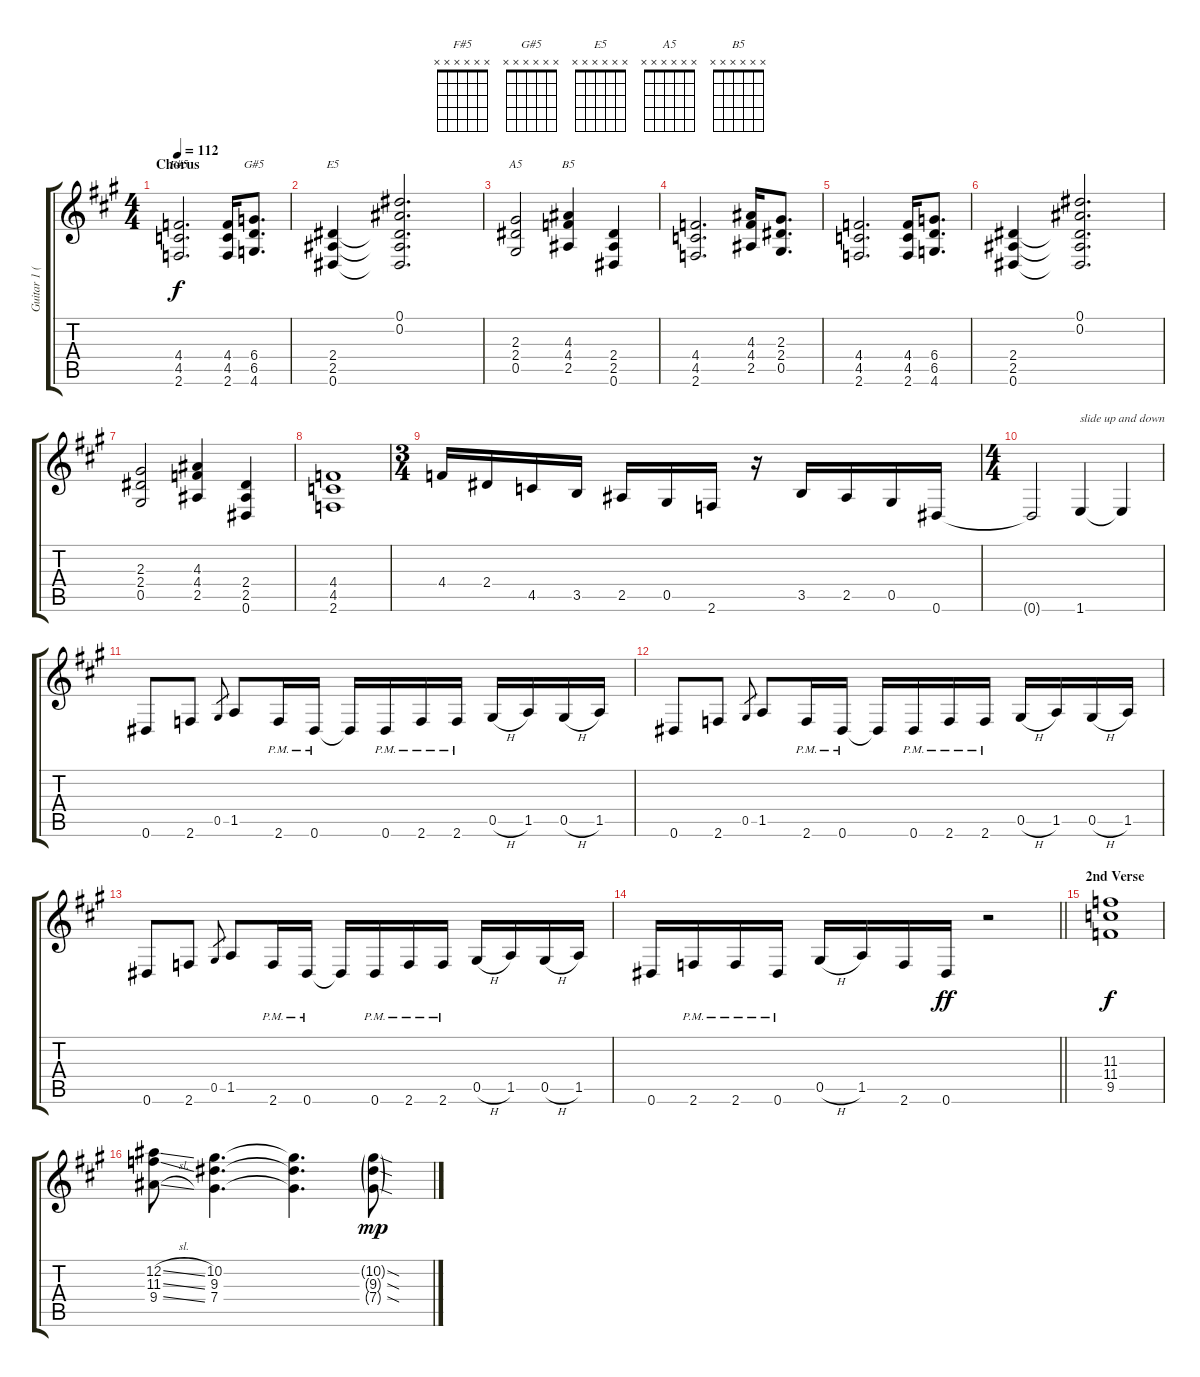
\track ("Guitar 1 (Slash)" "Guitar 1 (") {instrument overdrivenguitar}
\staff {score tabs}
\tuning (Eb4 Bb3 Gb3 Db3 Ab2 Eb2) {hide}
\chord ("F#5" x x x x x x)
\chord ("G#5" x x x x x x)
\chord ("E5" x x x x x x)
\chord ("A5" x x x x x x)
\chord ("B5" x x x x x x)
\ts (4 4)
\section ("" "Chorus")
\tempo 112
\clef g2
\ks f#minor
(4.4 4.5 2.6).2{d ch "F#5" dy f} (4.4 4.5 2.6).16 (6.4 6.5 4.6).8{d ch "G#5"} |
(2.4 2.5 0.6).4{ch "E5"} (0.1 0.2 2.4{t} 2.5{t} 0.6{t}).2{d} |
(2.3 2.4 0.5).2{ch "A5"} (4.3 4.4 2.5).4{ch "B5"} (2.4 2.5 0.6).4 |
(4.4 4.5 2.6).2{d} (4.3 4.4 2.5).16 (2.3 2.4 0.5).8{d} |
(4.4 4.5 2.6).2{d} (4.4 4.5 2.6).16 (6.4 6.5 4.6).8{d} |
(2.4 2.5 0.6).4 (0.1 0.2 2.4{t} 2.5{t} 0.6{t}).2{d} |
(2.3 2.4 0.5).2 (4.3 4.4 2.5).4 (2.4 2.5 0.6).4 |
(4.4 4.5 2.6).1 |
\ts (3 4)
4.4.16 2.4.16 4.5.16 3.5.16 2.5.16 0.5.16 2.6.16 r.16 3.5.16 2.5.16 0.5.16 0.6.16 |
\ts (4 4)
0.6{t}.2 1.6.4{txt "slide up and down"} 1.6{t}.4 |
0.6.8 2.6.8 0.5.8{gr} 1.5.8 2.6{pm}.16 0.6{pm}.16 0.6{t}.16 0.6{pm}.16 2.6{pm}.16 2.6{pm}.16 0.5{h}.16 1.5.16 0.5{h}.16 1.5.16 |
0.6.8 2.6.8 0.5.8{gr} 1.5.8 2.6{pm}.16 0.6{pm}.16 0.6{t}.16 0.6{pm}.16 2.6{pm}.16 2.6{pm}.16 0.5{h}.16 1.5.16 0.5{h}.16 1.5.16 |
0.6.8 2.6.8 0.5.8{gr} 1.5.8 2.6{pm}.16 0.6{pm}.16 0.6{t}.16 0.6{pm}.16 2.6{pm}.16 2.6{pm}.16 0.5{h}.16 1.5.16 0.5{h}.16 1.5.16 |
\barLineRight lightlight
0.6.16 2.6{pm}.16 2.6{pm}.16 0.6{pm}.16 0.5{h}.16 1.5.16 2.6.16 0.6.16{dy ff} r.2 |
\section ("" "2nd Verse")
(11.3 11.4 9.5).1{dy f} |
(12.2{sl} 11.3{sl} 9.4{sl}).8 (10.2 9.3 7.4).4{d} (10.2{t} 9.3{t} 7.4{t}).4{d} (10.2{sod g} 9.3{sod g} 7.4{sod g}).8{dy mp}
